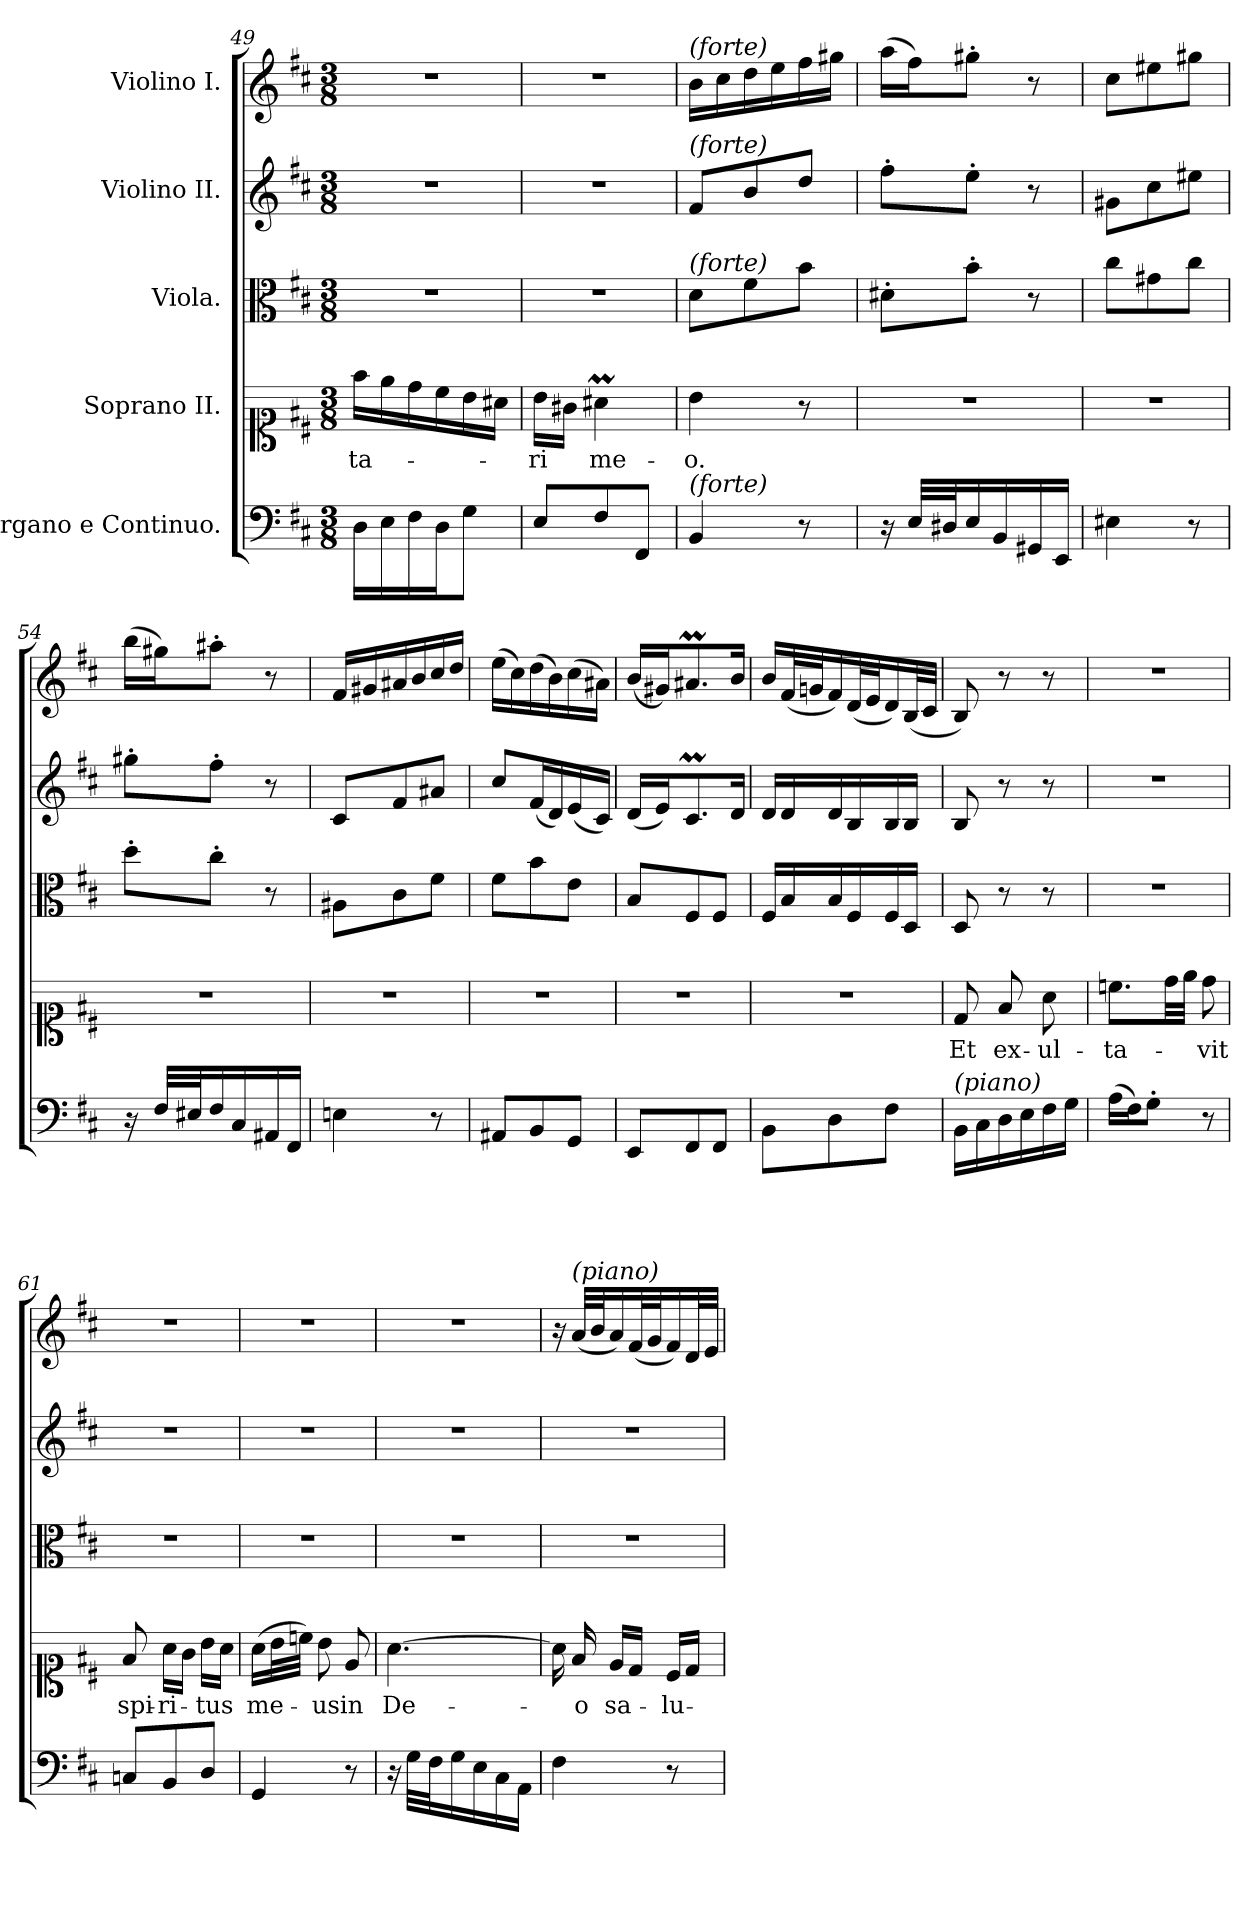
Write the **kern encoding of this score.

**kern	**kern	**text	**kern	**kern	**kern
*part5	*part4	*part4	*part3	*part2	*part1
*staff5	*staff4	*staff4	*staff3	*staff2	*staff1
*I"Organo e Continuo.	*I"Soprano II.	*	*I"Viola.	*I"Violino II.	*I"Violino I.
*clefF4	*clefC1	*	*clefC3	*clefG2	*clefG2
*k[f#c#]	*k[f#c#]	*	*k[f#c#]	*k[f#c#]	*k[f#c#]
*M3/8	*M3/8	*	*M3/8	*M3/8	*M3/8
=49	=49	=49	=49	=49	=49
*^	*	*	*	*	*
!	!	!	!LO:LY:b	!	!	!
16D\LL	16DD\LLyy	16ff#\LL	-ta-	4.r	4.r	4.r
16E\	16EE\yy	16ee\	.	.	.	.
16F#\	16FF#\yy	16dd\	.	.	.	.
16D\J	16DD\Jyy	16cc#\	.	.	.	.
8G\J	8GG\Jyy	16b\	.	.	.	.
.	.	16a#X\JJ	.	.	.	.
=50	=50	=50	=50	=50	=50	=50
!	!	!	!LO:LY:b	!	!	!
8E/L	8EE/Lyy	16b\LL	-ri	4.r	4.r	4.r
.	.	16g#X\JJ	.	.	.	.
!	!	!	!LO:LY:b	!	!	!
8F#/	8FF#/yy	4a#Xm\	me-	.	.	.
8FF#/J	8FFF#/Jyy	.	.	.	.	.
=51	=51	=51	=51	=51	=51	=51
!	!	!	!	!	!	!LO:TX:a:i:t=(forte)
!	!	!	!	!	!LO:TX:a:i:t=(forte)	!
!	!	!	!	!LO:TX:a:i:t=(forte)	!	!
!LO:TX:a:i:t=(forte)	!	!	!	!	!	!
!	!	!	!LO:LY:b	!	!	!
4BB/	4BBB/yy	4b\	-o.	8d\L	8f#/L	16b\LL
.	.	.	.	.	.	16cc#\
.	.	.	.	8f#\	8b/	16dd\
.	.	.	.	.	.	16ee\
8r	8ryy	8r	.	8b\J	8dd/J	16ff#\
.	.	.	.	.	.	16gg#X\JJ
=52	=52	=52	=52	=52	=52	=52
16r	16ryy	4.r	.	8d#X'\L	8ff#'\L	(16aa\LL
32E/LLL	32EE/LLLyy	.	.	.	.	16ff#\J)
32D#X/J	32DD#X/Jyy	.	.	.	.	.
16E/	16EE/yy	.	.	8b'\J	8ee'\J	8gg#X'\J
16BB/	16BBB/yy	.	.	.	.	.
16GG#X/	16GGG#X/yy	.	.	8r	8r	8r
16EE/JJ	16EEE/JJyy	.	.	.	.	.
=53	=53	=53	=53	=53	=53	=53
4E#X\	4EE#X\yy	4.r	.	8cc#\L	8g#X\L	8cc#\L
.	.	.	.	8g#X\	8cc#\	8ee#X\
8r	8ryy	.	.	8cc#\J	8ee#X\J	8gg#X\J
=54	=54	=54	=54	=54	=54	=54
16r	16ryy	4.r	.	8dd'\L	8gg#X'\L	(16bb\LL
32F#/LLL	32FF#/LLLyy	.	.	.	.	16gg#X\J)
32E#X/J	32EE#X/Jyy	.	.	.	.	.
16F#/	16FF#/yy	.	.	8cc#'\J	8ff#'\J	8aa#X'\J
16C#/	16CC#/yy	.	.	.	.	.
16AA#X/	16AAA#X/yy	.	.	8r	8r	8r
16FF#/JJ	16FFF#/JJyy	.	.	.	.	.
!!LO:LB:g=z
=55	=55	=55	=55	=55	=55	=55
4En\	4EEn\yy	4.r	.	8A#X\L	8c#/L	16f#/LL
.	.	.	.	.	.	16g#X/
.	.	.	.	8c#\	8f#/	16a#X/
.	.	.	.	.	.	16b/
8r	8ryy	.	.	8f#\J	8a#X/J	16cc#/
.	.	.	.	.	.	16dd/JJ
=56	=56	=56	=56	=56	=56	=56
8AA#X/L	8AAA#X/Lyy	4.r	.	8f#\L	8cc#/L	(16ee\LL
.	.	.	.	.	.	16cc#\)
8BB/	8BBB/yy	.	.	8b\	(16f#/L	(16dd\
.	.	.	.	.	16d/)	16b\)
8GG/J	8GGG/Jyy	.	.	8e\J	(16e/	(16cc#\
.	.	.	.	.	16c#/JJ)	16a#X\JJ)
=57	=57	=57	=57	=57	=57	=57
8EE/L	8EEE/Lyy	4.r	.	8B/L	(16d/LL	(16b/LL
.	.	.	.	.	16e/J)	16g#X/J)
8FF#/	8FFF#/yy	.	.	8F#/	8.c#m/	8.a#Xm/
8FF#/J	8FFF#/Jyy	.	.	8F#/J	.	.
.	.	.	.	.	16d/Jk	16b/Jk
=58	=58	=58	=58	=58	=58	=58
8BB\L	8BBB\Lyy	4.r	.	16F#/LL	16d/LL	16b/LL
.	.	.	.	16B/	16d/	(32f#/L
.	.	.	.	.	.	32gn/J
8D\	8DD\yy	.	.	16B/	16d/	16f#/)
.	.	.	.	16F#/	16B/	(32d/L
.	.	.	.	.	.	32e/J
8F#\J	8FF#\Jyy	.	.	16F#/	16B/	16d/)
.	.	.	.	16D/JJ	16B/JJ	(32B/L
.	.	.	.	.	.	32c#/JJJ
=59	=59	=59	=59	=59	=59	=59
!LO:TX:a:i:t=(piano)	!	!	!	!	!	!
!	!	!	!LO:LY:b	!	!	!
16BB\LL	16BBB\LLyy	8d/	Et	8D/	8B/	8B/)
16C#\	16CC#\yy	.	.	.	.	.
!	!	!	!LO:LY:b	!	!	!
16D\	16DD\yy	8f#/	ex-	8r	8r	8r
16E\	16EE\yy	.	.	.	.	.
!	!	!	!LO:LY:b	!	!	!
16F#\	16FF#\yy	8a\	-ul-	8r	8r	8r
16G\JJ	16GG\JJyy	.	.	.	.	.
=60	=60	=60	=60	=60	=60	=60
!	!	!	!LO:LY:b	!	!	!
(16A\LL	16AA\LLyy	8.ccn\L	-ta-	4.r	4.r	4.r
16F#\J)	16FF#\Jyy	.	.	.	.	.
8G'\J	8GG'\Jyy	.	.	.	.	.
.	.	32dd\LL	.	.	.	.
.	.	32ee\JJJ	.	.	.	.
!	!	!	!LO:LY:b	!	!	!
8r	8ryy	8dd\	vit	.	.	.
=61	=61	=61	=61	=61	=61	=61
!	!	!	!LO:LY:b	!	!	!
8Cn/L	8CCn/Lyy	8f#/	spi-	4.r	4.r	4.r
!	!	!	!LO:LY:b	!	!	!
8BB/	8BBB/yy	16a\LL	-ri-	.	.	.
.	.	16g\JJ	.	.	.	.
!	!	!	!LO:LY:b	!	!	!
8D/J	8DD/Jyy	16b\LL	-tus	.	.	.
.	.	16a\JJ	.	.	.	.
=62	=62	=62	=62	=62	=62	=62
!	!	!	!LO:LY:b	!	!	!
4GG/	4GGG/yy	(16a\LL	me-	4.r	4.r	4.r
.	.	32b\L	.	.	.	.
.	.	32ccn\JJJ)	.	.	.	.
!	!	!	!LO:LY:b	!	!	!
.	.	8b\	-us	.	.	.
!	!	!	!LO:LY:b	!	!	!
8r	8ryy	8e/	in	.	.	.
!!LO:LB:g=z
=63	=63	=63	=63	=63	=63	=63
!	!	!	!LO:LY:b	!	!	!
16r	16ryy	[4.a\	De-	4.r	4.r	4.r
32G\LLL	32GG\LLLyy	.	.	.	.	.
32F#\J	32FF#\Jyy	.	.	.	.	.
16G\	16GG\yy	.	.	.	.	.
16E\	16EE\yy	.	.	.	.	.
16C#\	16CC#\yy	.	.	.	.	.
16AA\JJ	16AAA\JJyy	.	.	.	.	.
=64	=64	=64	=64	=64	=64	=64
4F#\	4FF#\yy	16a\]	.	4.r	4.r	16r
!	!	!	!	!	!	!LO:TX:a:i:t=(piano)
!	!	!	!LO:LY:b	!	!	!
.	.	16f#/	-o	.	.	(32a/LLL
.	.	.	.	.	.	32b/J
!	!	!	!LO:LY:b	!	!	!
.	.	16e/LL	sa-	.	.	16a/)
.	.	16d/JJ	.	.	.	(32f#/L
.	.	.	.	.	.	32g/J
!	!	!	!LO:LY:b	!	!	!
8r	8ryy	16c#/LL	-lu-	.	.	16f#/)
.	.	16d/JJ	.	.	.	32d/L
.	.	.	.	.	.	32e/JJJ
*v	*v	*	*	*	*	*
=	=	=	=	=	=
*-	*-	*-	*-	*-	*-
